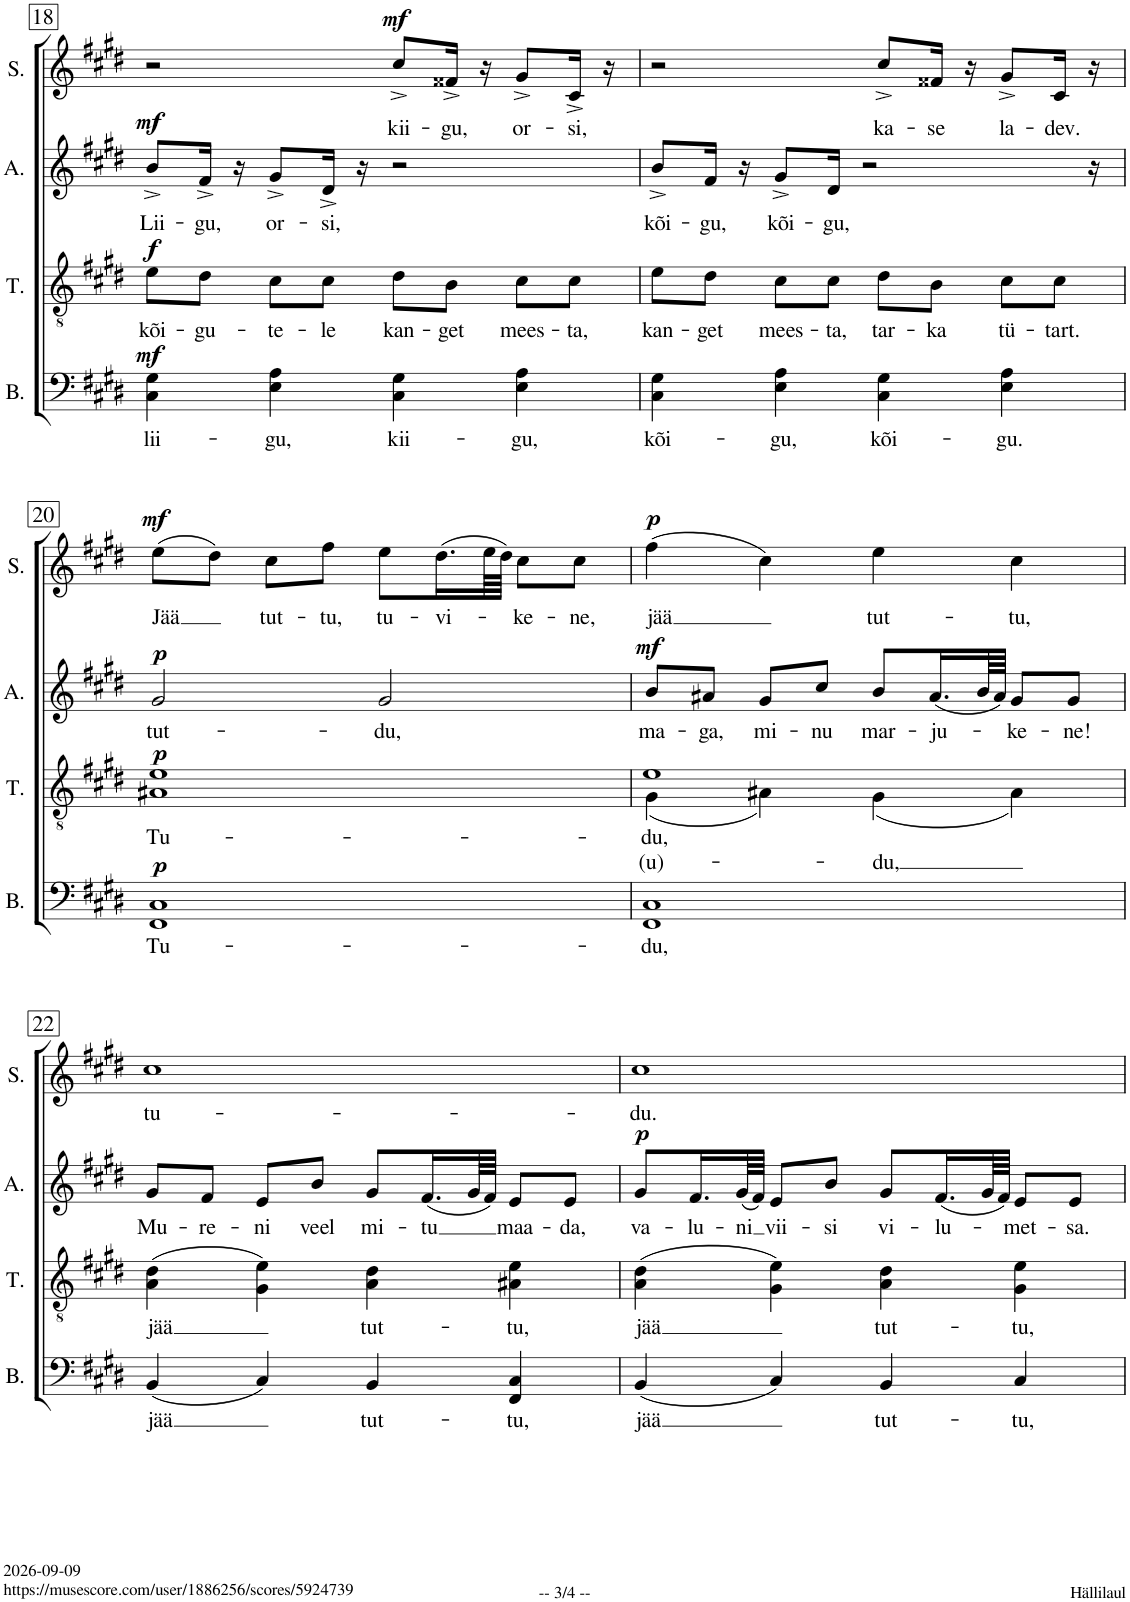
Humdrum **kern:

**kern	**text	**dynam	**kern	**text	**text	**dynam	**kern	**text	**dynam	**kern	**text	**dynam
*part4	*part4	*part4	*part3	*part3	*part3	*part3	*part2	*part2	*part2	*part1	*part1	*part1
*staff4	*staff4	*staff4	*staff3	*staff3	*staff3	*staff3	*staff2	*staff2	*staff2	*staff1	*staff1	*staff1
*I"Bass	*	*	*I"Tenor	*	*	*	*I"Alto	*	*	*I"Soprano	*	*
*I'B.	*	*	*I'T.	*	*	*	*I'A.	*	*	*I'S.	*	*
!!LO:PB:g=z
*clefF4	*	*	*clefGv2	*	*	*	*clefG2	*	*	*clefG2	*	*
*	*	*	*	*	*	*	*Trd1c2	*	*	*	*	*
*k[f#c#g#d#]	*	*	*k[f#c#g#d#]	*	*	*	*k[f#c#g#d#]	*	*	*k[f#c#g#d#]	*	*
*M4/4	*	*	*M4/4	*	*	*	*M4/4	*	*	*M4/4	*	*
=18	=18	=18	=18	=18	=18	=18	=18	=18	=18	=18	=18	=18
!	!LO:LY:b	!LO:DY:a	!	!LO:LY:b	!	!LO:DY:a	!	!LO:LY:b	!LO:DY:a	!	!	!
4C#\ 4G#\	lii-	mf	8e\L	kõi-	.	f	8b^/L	Lii-	mf	2r	.	.
!	!	!	!	!LO:LY:b	!	!	!	!LO:LY:b	!	!	!	!
.	.	.	8d#\J	-gu-	.	.	16f#^/Jk	-gu,	.	.	.	.
.	.	.	.	.	.	.	16r	.	.	.	.	.
!	!LO:LY:b	!	!	!LO:LY:b	!	!	!	!LO:LY:b	!	!	!	!
4E\ 4A\	-gu,	.	8c#\L	-te-	.	.	8g#^/L	or-	.	.	.	.
!	!	!	!	!LO:LY:b	!	!	!	!LO:LY:b	!	!	!	!
.	.	.	8c#\J	-le	.	.	16d#^/Jk	-si,	.	.	.	.
.	.	.	.	.	.	.	16r	.	.	.	.	.
!	!LO:LY:b	!	!	!LO:LY:b	!	!	!	!	!	!	!LO:LY:b	!LO:DY:a
4C#\ 4G#\	kii-	.	8d#\L	kan-	.	.	2r	.	.	8cc#^/L	kii-	mf
!	!	!	!	!LO:LY:b	!	!	!	!	!	!	!LO:LY:b	!
.	.	.	8B\J	-get	.	.	.	.	.	16f##X^/Jk	-gu,	.
.	.	.	.	.	.	.	.	.	.	16r	.	.
!	!LO:LY:b	!	!	!LO:LY:b	!	!	!	!	!	!	!LO:LY:b	!
4E\ 4A\	-gu,	.	8c#\L	mees-	.	.	.	.	.	8g#^/L	or-	.
!	!	!	!	!LO:LY:b	!	!	!	!	!	!	!LO:LY:b	!
.	.	.	8c#\J	-ta,	.	.	.	.	.	16c#^/Jk	-si,	.
.	.	.	.	.	.	.	.	.	.	16r	.	.
=19	=19	=19	=19	=19	=19	=19	=19	=19	=19	=19	=19	=19
!	!LO:LY:b	!	!	!LO:LY:b	!	!	!	!LO:LY:b	!	!	!	!
4C#\ 4G#\	kõi-	.	8e\L	kan-	.	.	8b^/L	kõi-	.	2r	.	.
!	!	!	!	!LO:LY:b	!	!	!	!LO:LY:b	!	!	!	!
.	.	.	8d#\J	-get	.	.	16f#/Jk	-gu,	.	.	.	.
.	.	.	.	.	.	.	16r	.	.	.	.	.
!	!LO:LY:b	!	!	!LO:LY:b	!	!	!	!LO:LY:b	!	!	!	!
4E\ 4A\	-gu,	.	8c#\L	mees-	.	.	8g#^/L	kõi-	.	.	.	.
!	!	!	!	!LO:LY:b	!	!	!	!LO:LY:b	!	!	!	!
.	.	.	8c#\J	-ta,	.	.	16d#/Jk	-gu,	.	.	.	.
.	.	.	.	.	.	.	2r	.	.	.	.	.
!	!LO:LY:b	!	!	!LO:LY:b	!	!	!	!	!	!	!LO:LY:b	!
4C#\ 4G#\	kõi-	.	8d#\L	tar-	.	.	.	.	.	8cc#^/L	ka-	.
!	!	!	!	!LO:LY:b	!	!	!	!	!	!	!LO:LY:b	!
.	.	.	8B\J	-ka	.	.	.	.	.	16f##X/Jk	-se	.
.	.	.	.	.	.	.	.	.	.	16r	.	.
!	!LO:LY:b	!	!	!LO:LY:b	!	!	!	!	!	!	!LO:LY:b	!
4E\ 4A\	-gu.	.	8c#\L	tü-	.	.	.	.	.	8g#^/L	la-	.
!	!	!	!	!LO:LY:b	!	!	!	!	!	!	!LO:LY:b	!
.	.	.	8c#\J	-tart.	.	.	.	.	.	16c#/Jk	-dev.	.
.	.	.	.	.	.	.	16r	.	.	16r	.	.
!!LO:LB:g=z
=20	=20	=20	=20	=20	=20	=20	=20	=20	=20	=20	=20	=20
!	!LO:LY:b	!LO:DY:a	!	!LO:LY:b	!	!LO:DY:a	!	!LO:LY:b	!LO:DY:a	!	!LO:LY:b	!LO:DY:a
1FF# 1C#	Tu-	p	1A#X 1e	Tu-	.	p	2g#/	tut-	p	(8ee\L	Jää	mf
.	.	.	.	.	.	.	.	.	.	8dd#\J)	.	.
!	!	!	!	!	!	!	!	!	!	!	!LO:LY:b	!
.	.	.	.	.	.	.	.	.	.	8cc#\L	tut-	.
!	!	!	!	!	!	!	!	!	!	!	!LO:LY:b	!
.	.	.	.	.	.	.	.	.	.	8ff#\J	-tu,	.
!	!	!	!	!	!	!	!	!LO:LY:b	!	!	!LO:LY:b	!
.	.	.	.	.	.	.	2g#/	-du,	.	8ee\L	tu-	.
!	!	!	!	!	!	!	!	!	!	!	!LO:LY:b	!
.	.	.	.	.	.	.	.	.	.	(16.dd#\L	-vi-	.
.	.	.	.	.	.	.	.	.	.	64ee\LL	.	.
.	.	.	.	.	.	.	.	.	.	64dd#\JJJJ)	.	.
!	!	!	!	!	!	!	!	!	!	!	!LO:LY:b	!
.	.	.	.	.	.	.	.	.	.	8cc#\L	-ke-	.
!	!	!	!	!	!	!	!	!	!	!	!LO:LY:b	!
.	.	.	.	.	.	.	.	.	.	8cc#\J	-ne,	.
=21	=21	=21	=21	=21	=21	=21	=21	=21	=21	=21	=21	=21
!	!LO:LY:b	!	!	!LO:LY:b	!	!	!	!	!	!	!	!
*	*	*	*^	*	*	*	*	*	*	*	*	*
!	!	!	!	!	!	!LO:LY:b	!	!	!LO:LY:b	!LO:DY:a	!	!LO:LY:b	!LO:DY:a
1FF# 1C#	-du,	.	1e	(4G#\	.	(u)-	.	8b/L	ma-	mf	(4ff#\	jää	p
!	!	!	!	!	!	!	!	!	!LO:LY:b	!	!	!	!
.	.	.	.	.	.	.	.	8a#X/J	-ga,	.	.	.	.
!	!	!	!	!	!	!	!	!	!LO:LY:b	!	!	!	!
.	.	.	.	4A#X\)	.	.	.	8g#/L	mi-	.	4cc#\)	.	.
!	!	!	!	!	!	!	!	!	!LO:LY:b	!	!	!	!
.	.	.	.	.	.	.	.	8cc#/J	-nu	.	.	.	.
!	!	!	!	!	!	!LO:LY:b	!	!	!LO:LY:b	!	!	!LO:LY:b	!
.	.	.	.	(4G#\	.	-du,	.	8b/L	mar-	.	4ee\	tut-	.
!	!	!	!	!	!	!	!	!	!LO:LY:b	!	!	!	!
.	.	.	.	.	.	.	.	(16.a#/L	-ju-	.	.	.	.
.	.	.	.	.	.	.	.	64b/LL	.	.	.	.	.
.	.	.	.	.	.	.	.	64a#/JJJJ)	.	.	.	.	.
!	!	!	!	!	!	!	!	!	!LO:LY:b	!	!	!LO:LY:b	!
.	.	.	.	4A#\)	.	.	.	8g#/L	-ke-	.	4cc#\	-tu,	.
!	!	!	!	!	!	!	!	!	!LO:LY:b	!	!	!	!
.	.	.	.	.	.	.	.	8g#/J	-ne!	.	.	.	.
*	*	*	*v	*v	*	*	*	*	*	*	*	*	*
!!LO:LB:g=z
=22	=22	=22	=22	=22	=22	=22	=22	=22	=22	=22	=22	=22
!	!LO:LY:b	!	!	!LO:LY:b	!	!	!	!LO:LY:b	!	!	!LO:LY:b	!
(4BB/	jää	.	(4A\ 4d#\	jää	.	.	8g#/L	Mu-	.	1cc#	tu-	.
!	!	!	!	!	!	!	!	!LO:LY:b	!	!	!	!
.	.	.	.	.	.	.	8f#/J	-re-	.	.	.	.
!	!	!	!	!	!	!	!	!LO:LY:b	!	!	!	!
4C#/)	.	.	4G#\ 4e\)	.	.	.	8e/L	-ni	.	.	.	.
!	!	!	!	!	!	!	!	!LO:LY:b	!	!	!	!
.	.	.	.	.	.	.	8b/J	veel	.	.	.	.
!	!LO:LY:b	!	!	!LO:LY:b	!	!	!	!LO:LY:b	!	!	!	!
4BB/	tut-	.	4A\ 4d#\	tut-	.	.	8g#/L	mi-	.	.	.	.
!	!	!	!	!	!	!	!	!LO:LY:b	!	!	!	!
.	.	.	.	.	.	.	(16.f#/L	-tu	.	.	.	.
.	.	.	.	.	.	.	64g#/LL	.	.	.	.	.
.	.	.	.	.	.	.	64f#/JJJJ)	.	.	.	.	.
!	!LO:LY:b	!	!	!LO:LY:b	!	!	!	!LO:LY:b	!	!	!	!
4FF#/ 4C#/	-tu,	.	4A#X\ 4e\	-tu,	.	.	8e/L	maa-	.	.	.	.
!	!	!	!	!	!	!	!	!LO:LY:b	!	!	!	!
.	.	.	.	.	.	.	8e/J	-da,	.	.	.	.
=23	=23	=23	=23	=23	=23	=23	=23	=23	=23	=23	=23	=23
!	!LO:LY:b	!	!	!LO:LY:b	!	!	!	!LO:LY:b	!LO:DY:a	!	!LO:LY:b	!
(4BB/	jää	.	(4A\ 4d#\	jää	.	.	8g#/L	va-	p	1cc#	-du.	.
!	!	!	!	!	!	!	!	!LO:LY:b	!	!	!	!
.	.	.	.	.	.	.	16.f#/L	-lu-	.	.	.	.
!	!	!	!	!	!	!	!	!LO:LY:b	!	!	!	!
.	.	.	.	.	.	.	(64g#/LL	-ni	.	.	.	.
.	.	.	.	.	.	.	64f#/JJJJ)	.	.	.	.	.
!	!	!	!	!	!	!	!	!LO:LY:b	!	!	!	!
4C#/)	.	.	4G#\ 4e\)	.	.	.	8e/L	vii-	.	.	.	.
!	!	!	!	!	!	!	!	!LO:LY:b	!	!	!	!
.	.	.	.	.	.	.	8b/J	-si	.	.	.	.
!	!LO:LY:b	!	!	!LO:LY:b	!	!	!	!LO:LY:b	!	!	!	!
4BB/	tut-	.	4A\ 4d#\	tut-	.	.	8g#/L	vi-	.	.	.	.
!	!	!	!	!	!	!	!	!LO:LY:b	!	!	!	!
.	.	.	.	.	.	.	(16.f#/L	-lu-	.	.	.	.
.	.	.	.	.	.	.	64g#/LL	.	.	.	.	.
.	.	.	.	.	.	.	64f#/JJJJ)	.	.	.	.	.
!	!LO:LY:b	!	!	!LO:LY:b	!	!	!	!LO:LY:b	!	!	!	!
4C#/	-tu,	.	4G#\ 4e\	-tu,	.	.	8e/L	-met-	.	.	.	.
!	!	!	!	!	!	!	!	!LO:LY:b	!	!	!	!
.	.	.	.	.	.	.	8e/J	-sa.	.	.	.	.
=	=	=	=	=	=	=	=	=	=	=	=	=
*-	*-	*-	*-	*-	*-	*-	*-	*-	*-	*-	*-	*-
